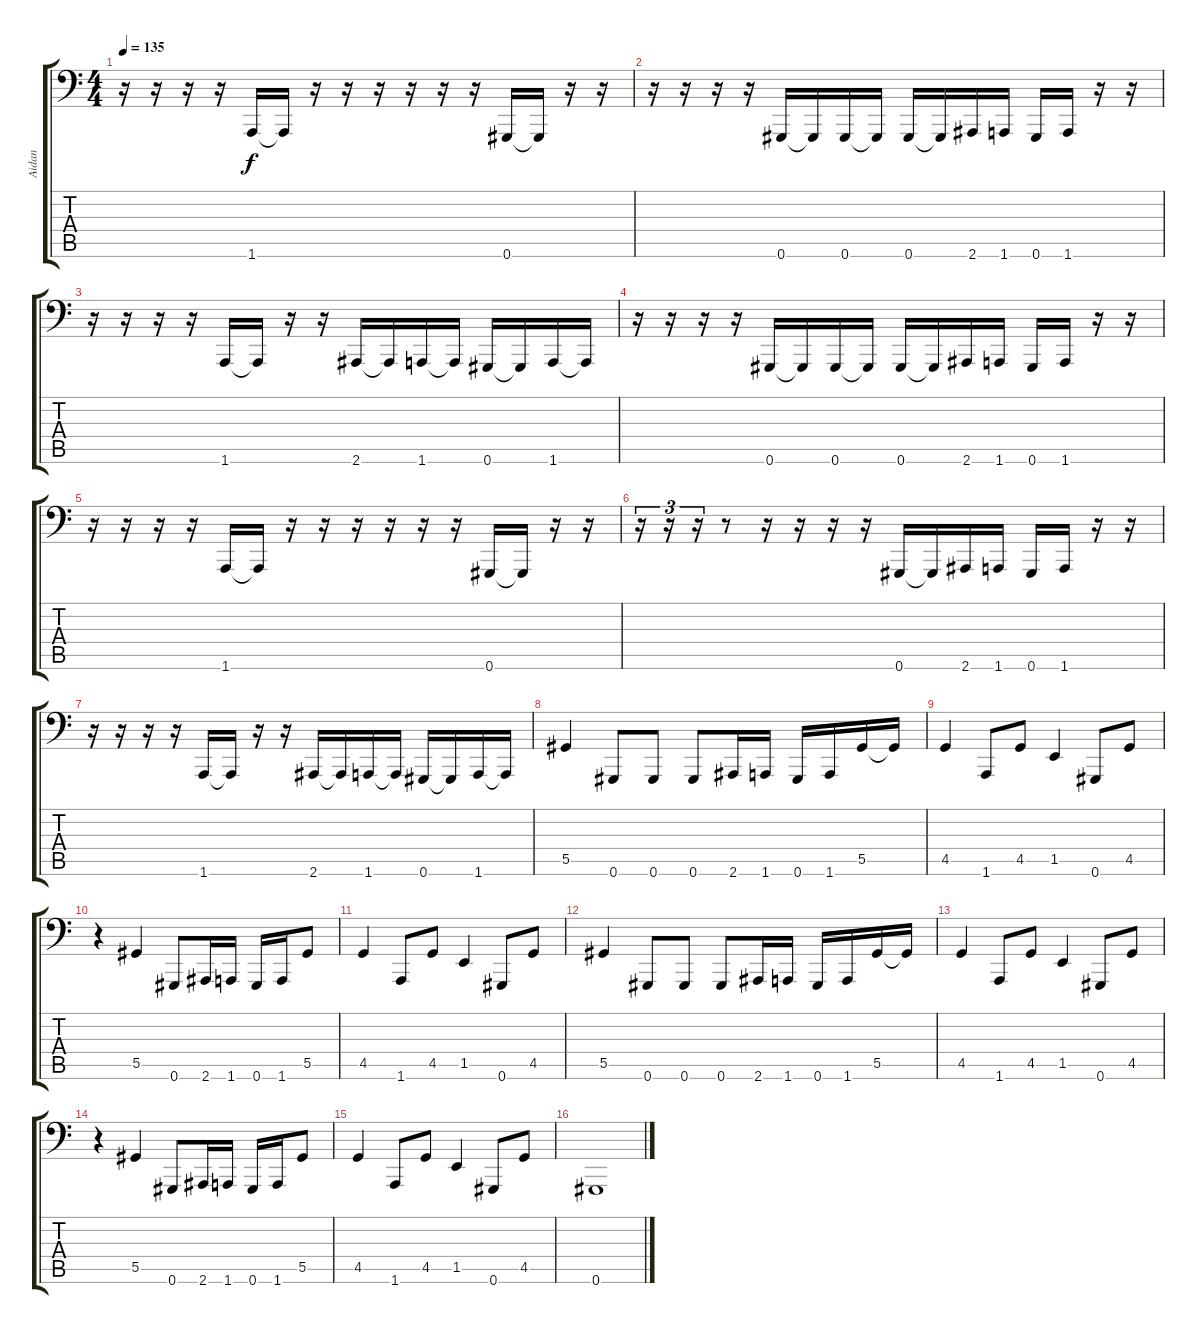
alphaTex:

\track ("Aidan" "Aidan") {instrument electricbasspick}
\staff {score tabs}
\tuning (Bb2 F2 Db2 Ab1 Eb1 Ab0) {hide}
\ts (4 4)
\tempo 135
\clef f4
\ks c
r.16{dy f} r.16 r.16 r.16 1.6.16 1.6{t}.16 r.16 r.16 r.16 r.16 r.16 r.16 0.6.16 0.6{t}.16 r.16 r.16 |
r.16 r.16 r.16 r.16 0.6.16 0.6{t}.16 0.6.16 0.6{t}.16 0.6.16 0.6{t}.16 2.6.16 1.6.16 0.6.16 1.6.16 r.16 r.16 |
r.16 r.16 r.16 r.16 1.6.16 1.6{t}.16 r.16 r.16 2.6.16 2.6{t}.16 1.6.16 1.6{t}.16 0.6.16 0.6{t}.16 1.6.16 1.6{t}.16 |
r.16 r.16 r.16 r.16 0.6.16 0.6{t}.16 0.6.16 0.6{t}.16 0.6.16 0.6{t}.16 2.6.16 1.6.16 0.6.16 1.6.16 r.16 r.16 |
r.16 r.16 r.16 r.16 1.6.16 1.6{t}.16 r.16 r.16 r.16 r.16 r.16 r.16 0.6.16 0.6{t}.16 r.16 r.16 |
r.16{tu (3 2)} r.16{tu (3 2)} r.16{tu (3 2)} r.8 r.16 r.16 r.16 r.16 0.6.16 0.6{t}.16 2.6.16 1.6.16 0.6.16 1.6.16 r.16 r.16 |
r.16 r.16 r.16 r.16 1.6.16 1.6{t}.16 r.16 r.16 2.6.16 2.6{t}.16 1.6.16 1.6{t}.16 0.6.16 0.6{t}.16 1.6.16 1.6{t}.16 |
5.5.4 0.6.8 0.6.8 0.6.8 2.6.16 1.6.16 0.6.16 1.6.16 5.5.16 5.5{t}.16 |
4.5.4 1.6.8 4.5.8 1.5.4 0.6.8 4.5.8 |
r.4 5.5.4 0.6.8 2.6.16 1.6.16 0.6.16 1.6.16 5.5.8 |
4.5.4 1.6.8 4.5.8 1.5.4 0.6.8 4.5.8 |
5.5.4 0.6.8 0.6.8 0.6.8 2.6.16 1.6.16 0.6.16 1.6.16 5.5.16 5.5{t}.16 |
4.5.4 1.6.8 4.5.8 1.5.4 0.6.8 4.5.8 |
r.4 5.5.4 0.6.8 2.6.16 1.6.16 0.6.16 1.6.16 5.5.8 |
4.5.4 1.6.8 4.5.8 1.5.4 0.6.8 4.5.8 |
0.6.1
